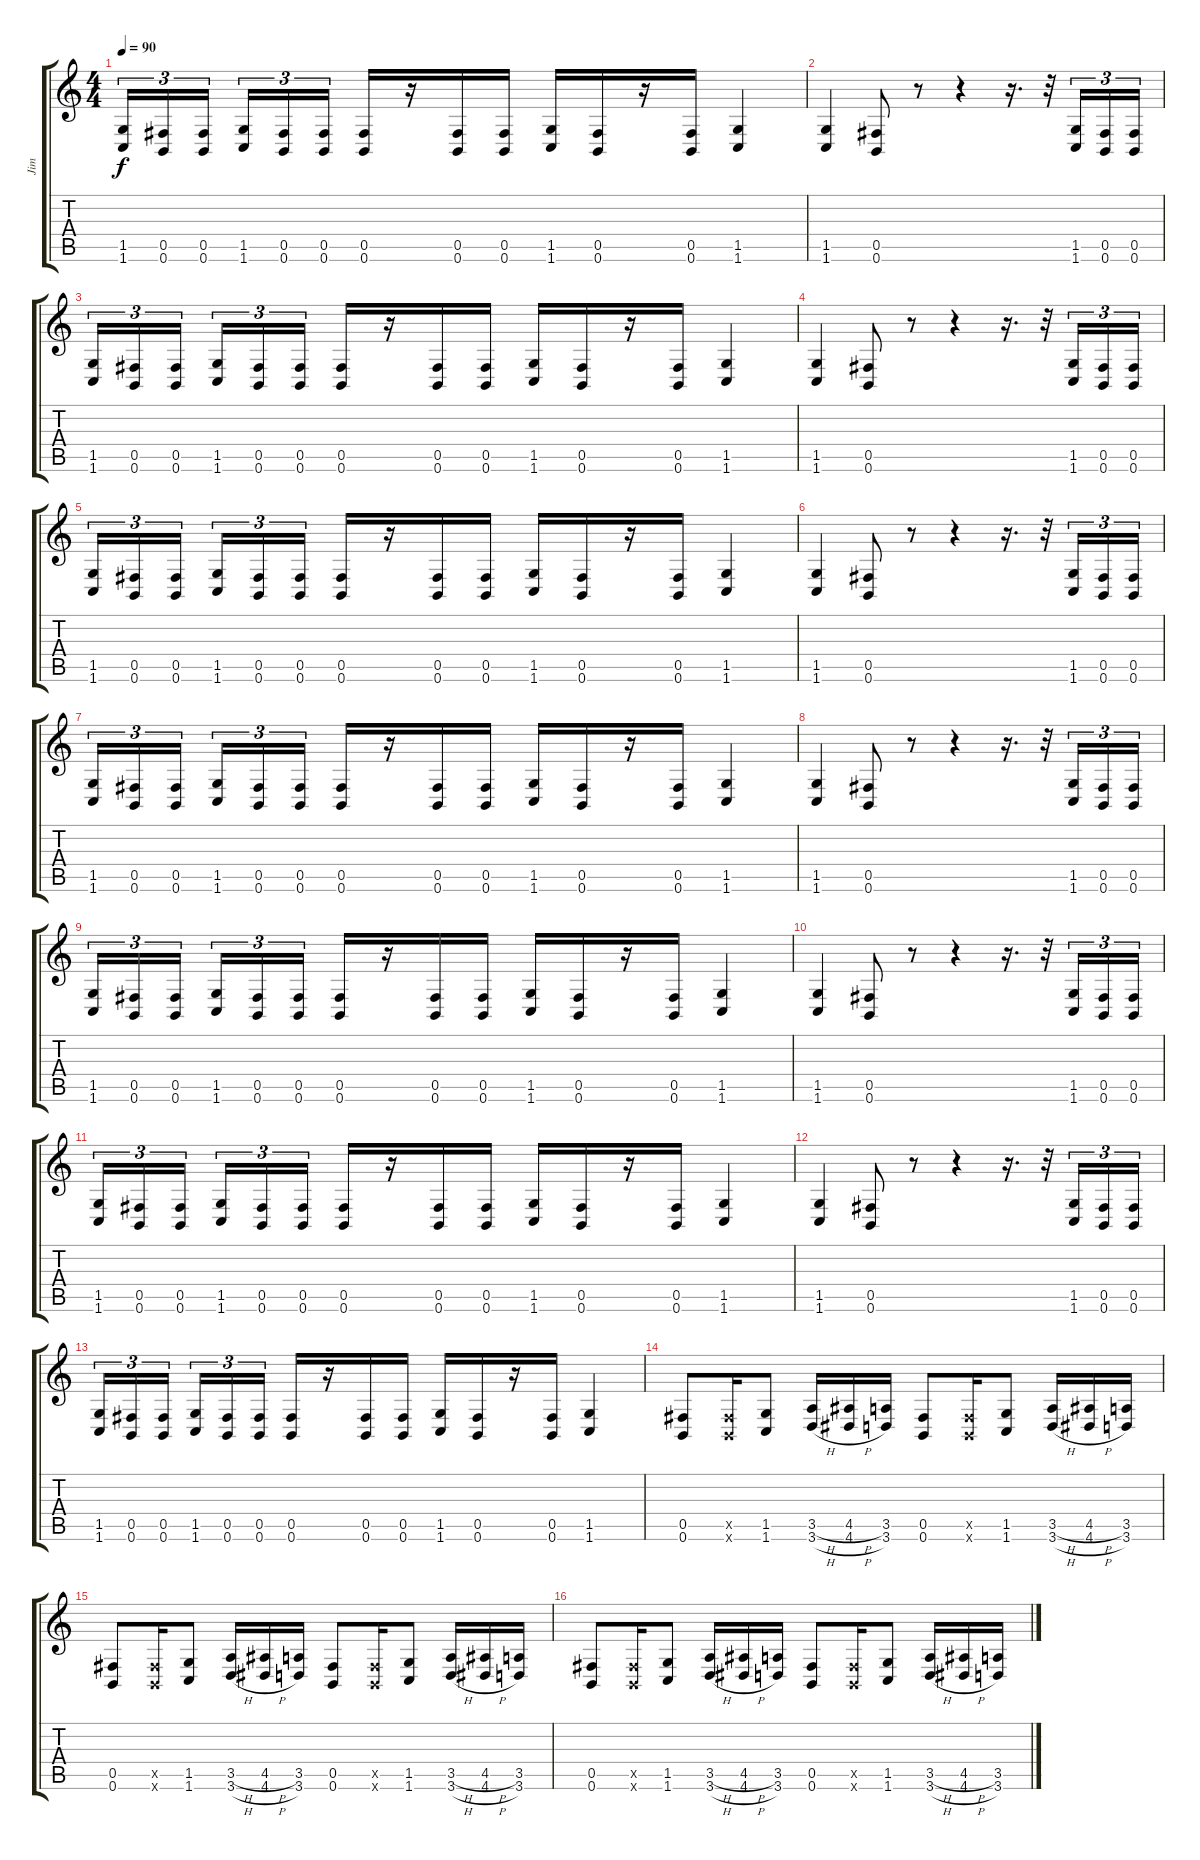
\track ("Jim" "Jim") {instrument distortionguitar}
\staff {score tabs}
\tuning (Db4 Ab3 E3 B2 Gb2 B1) {hide}
\ts (4 4)
\tempo 90
\clef g2
\ks c
(1.5 1.6).16{tu (3 2) dy f} (0.5 0.6).16{tu (3 2)} (0.5 0.6).16{tu (3 2)} (1.5 1.6).16{tu (3 2)} (0.5 0.6).16{tu (3 2)} (0.5 0.6).16{tu (3 2)} (0.5 0.6).16 r.16 (0.5 0.6).16 (0.5 0.6).16 (1.5 1.6).16 (0.5 0.6).16 r.16 (0.5 0.6).16 (1.5 1.6).4 |
(1.5 1.6).4 (0.5 0.6).8 r.8 r.4 r.16{d} r.32 (1.5 1.6).16{tu (3 2)} (0.5 0.6).16{tu (3 2)} (0.5 0.6).16{tu (3 2)} |
(1.5 1.6).16{tu (3 2)} (0.5 0.6).16{tu (3 2)} (0.5 0.6).16{tu (3 2)} (1.5 1.6).16{tu (3 2)} (0.5 0.6).16{tu (3 2)} (0.5 0.6).16{tu (3 2)} (0.5 0.6).16 r.16 (0.5 0.6).16 (0.5 0.6).16 (1.5 1.6).16 (0.5 0.6).16 r.16 (0.5 0.6).16 (1.5 1.6).4 |
(1.5 1.6).4 (0.5 0.6).8 r.8 r.4 r.16{d} r.32 (1.5 1.6).16{tu (3 2)} (0.5 0.6).16{tu (3 2)} (0.5 0.6).16{tu (3 2)} |
(1.5 1.6).16{tu (3 2)} (0.5 0.6).16{tu (3 2)} (0.5 0.6).16{tu (3 2)} (1.5 1.6).16{tu (3 2)} (0.5 0.6).16{tu (3 2)} (0.5 0.6).16{tu (3 2)} (0.5 0.6).16 r.16 (0.5 0.6).16 (0.5 0.6).16 (1.5 1.6).16 (0.5 0.6).16 r.16 (0.5 0.6).16 (1.5 1.6).4 |
(1.5 1.6).4 (0.5 0.6).8 r.8 r.4 r.16{d} r.32 (1.5 1.6).16{tu (3 2)} (0.5 0.6).16{tu (3 2)} (0.5 0.6).16{tu (3 2)} |
(1.5 1.6).16{tu (3 2)} (0.5 0.6).16{tu (3 2)} (0.5 0.6).16{tu (3 2)} (1.5 1.6).16{tu (3 2)} (0.5 0.6).16{tu (3 2)} (0.5 0.6).16{tu (3 2)} (0.5 0.6).16 r.16 (0.5 0.6).16 (0.5 0.6).16 (1.5 1.6).16 (0.5 0.6).16 r.16 (0.5 0.6).16 (1.5 1.6).4 |
(1.5 1.6).4 (0.5 0.6).8 r.8 r.4 r.16{d} r.32 (1.5 1.6).16{tu (3 2)} (0.5 0.6).16{tu (3 2)} (0.5 0.6).16{tu (3 2)} |
(1.5 1.6).16{tu (3 2)} (0.5 0.6).16{tu (3 2)} (0.5 0.6).16{tu (3 2)} (1.5 1.6).16{tu (3 2)} (0.5 0.6).16{tu (3 2)} (0.5 0.6).16{tu (3 2)} (0.5 0.6).16 r.16 (0.5 0.6).16 (0.5 0.6).16 (1.5 1.6).16 (0.5 0.6).16 r.16 (0.5 0.6).16 (1.5 1.6).4 |
(1.5 1.6).4 (0.5 0.6).8 r.8 r.4 r.16{d} r.32 (1.5 1.6).16{tu (3 2)} (0.5 0.6).16{tu (3 2)} (0.5 0.6).16{tu (3 2)} |
(1.5 1.6).16{tu (3 2)} (0.5 0.6).16{tu (3 2)} (0.5 0.6).16{tu (3 2)} (1.5 1.6).16{tu (3 2)} (0.5 0.6).16{tu (3 2)} (0.5 0.6).16{tu (3 2)} (0.5 0.6).16 r.16 (0.5 0.6).16 (0.5 0.6).16 (1.5 1.6).16 (0.5 0.6).16 r.16 (0.5 0.6).16 (1.5 1.6).4 |
(1.5 1.6).4 (0.5 0.6).8 r.8 r.4 r.16{d} r.32 (1.5 1.6).16{tu (3 2)} (0.5 0.6).16{tu (3 2)} (0.5 0.6).16{tu (3 2)} |
(1.5 1.6).16{tu (3 2)} (0.5 0.6).16{tu (3 2)} (0.5 0.6).16{tu (3 2)} (1.5 1.6).16{tu (3 2)} (0.5 0.6).16{tu (3 2)} (0.5 0.6).16{tu (3 2)} (0.5 0.6).16 r.16 (0.5 0.6).16 (0.5 0.6).16 (1.5 1.6).16 (0.5 0.6).16 r.16 (0.5 0.6).16 (1.5 1.6).4 |
(0.5 0.6).8 (0.5{x} 0.6{x}).16 (1.5 1.6).8 (3.5{h} 3.6{h}).16 (4.5{h} 4.6{h}).16 (3.5 3.6).16 (0.5 0.6).8 (0.5{x} 0.6{x}).16 (1.5 1.6).8 (3.5{h} 3.6{h}).16 (4.5{h} 4.6{h}).16 (3.5 3.6).16 |
(0.5 0.6).8 (0.5{x} 0.6{x}).16 (1.5 1.6).8 (3.5{h} 3.6{h}).16 (4.5{h} 4.6{h}).16 (3.5 3.6).16 (0.5 0.6).8 (0.5{x} 0.6{x}).16 (1.5 1.6).8 (3.5{h} 3.6{h}).16 (4.5{h} 4.6{h}).16 (3.5 3.6).16 |
(0.5 0.6).8 (0.5{x} 0.6{x}).16 (1.5 1.6).8 (3.5{h} 3.6{h}).16 (4.5{h} 4.6{h}).16 (3.5 3.6).16 (0.5 0.6).8 (0.5{x} 0.6{x}).16 (1.5 1.6).8 (3.5{h} 3.6{h}).16 (4.5{h} 4.6{h}).16 (3.5 3.6).16
